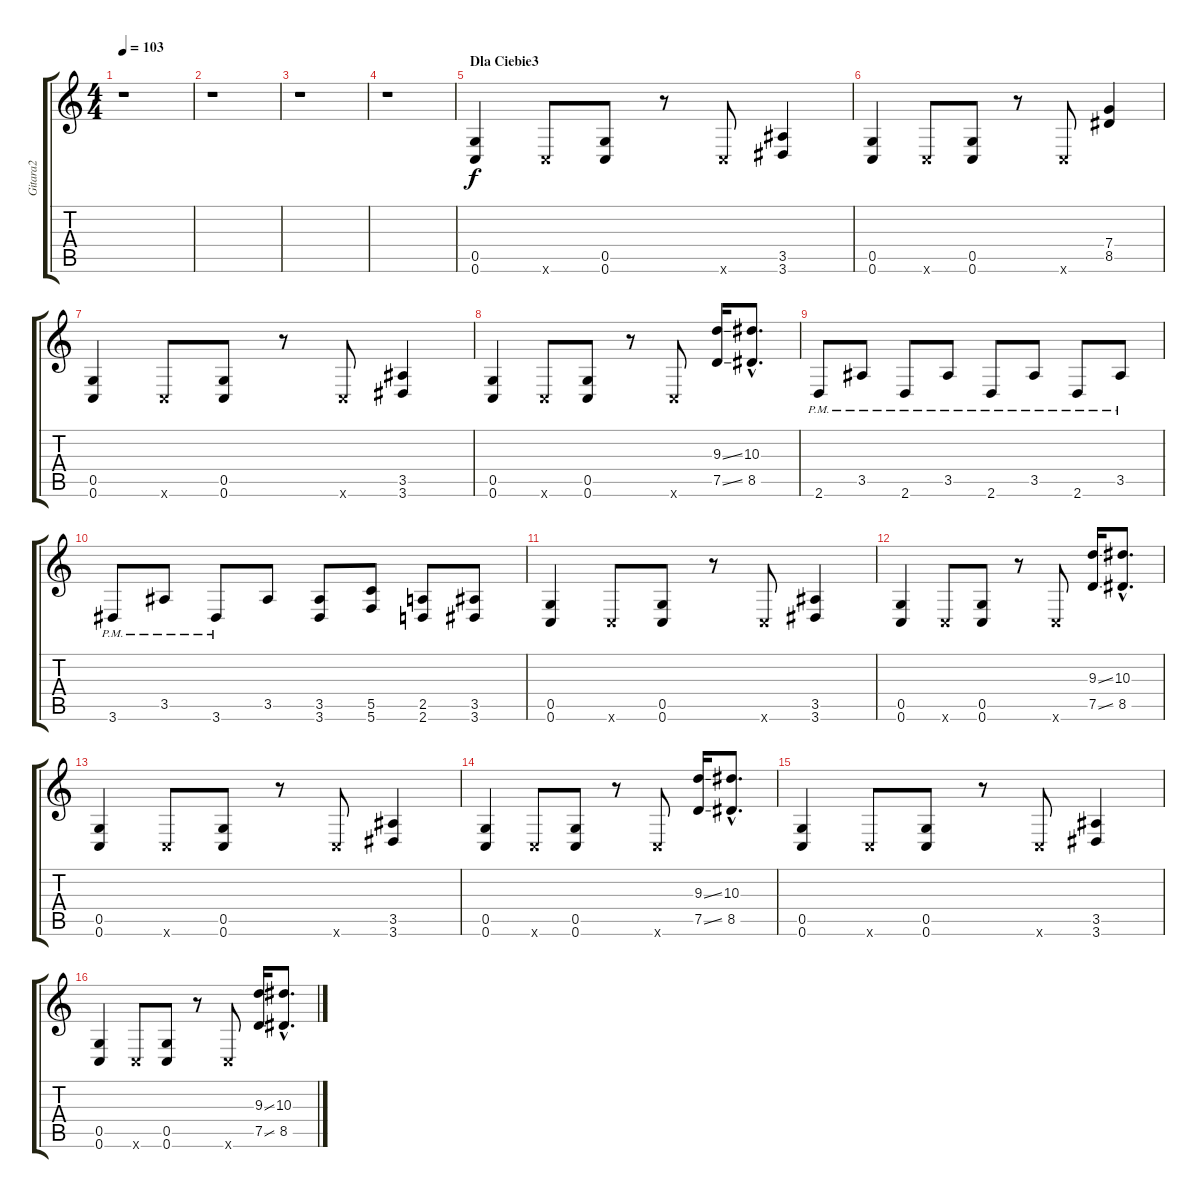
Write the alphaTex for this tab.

\track ("Gitara2" "Gitara2") {instrument distortionguitar}
\staff {score tabs}
\tuning (D4 A3 F3 C3 G2 C2) {hide}
\ts (4 4)
\tempo 103
\clef g2
\ks c
r.1{dy f} |
r.1 |
r.1 |
r.1 |
\section ("" "Dla Ciebie3")
(0.5 0.6).4{volume 16 balance 14 instrument distortionguitar} 0.6{x}.8 (0.5 0.6).8 r.8 0.6{x}.8 (3.5 3.6).4 |
(0.5 0.6).4 0.6{x}.8 (0.5 0.6).8 r.8 0.6{x}.8 (7.4 8.5).4 |
(0.5 0.6).4 0.6{x}.8 (0.5 0.6).8 r.8 0.6{x}.8 (3.5 3.6).4 |
(0.5 0.6).4 0.6{x}.8 (0.5 0.6).8 r.8 0.6{x}.8 (9.3{ss} 7.5{ss}).16 (10.3{hac} 8.5{hac}).8{d} |
2.6{pm}.8 3.5{pm}.8 2.6{pm}.8 3.5{pm}.8 2.6{pm}.8 3.5{pm}.8 2.6{pm}.8 3.5{pm}.8 |
3.6{pm}.8 3.5{pm}.8 3.6{pm}.8 3.5.8 (3.5 3.6).8 (5.5 5.6).8 (2.5 2.6).8 (3.5 3.6).8 |
(0.5 0.6).4 0.6{x}.8 (0.5 0.6).8 r.8 0.6{x}.8 (3.5 3.6).4 |
(0.5 0.6).4 0.6{x}.8 (0.5 0.6).8 r.8 0.6{x}.8 (9.3{ss} 7.5{ss}).16 (10.3{hac} 8.5{hac}).8{d} |
(0.5 0.6).4{volume 16 balance 14 instrument distortionguitar} 0.6{x}.8 (0.5 0.6).8 r.8 0.6{x}.8 (3.5 3.6).4 |
(0.5 0.6).4 0.6{x}.8 (0.5 0.6).8 r.8 0.6{x}.8 (9.3{ss} 7.5{ss}).16 (10.3{hac} 8.5{hac}).8{d} |
(0.5 0.6).4 0.6{x}.8 (0.5 0.6).8 r.8 0.6{x}.8 (3.5 3.6).4 |
(0.5 0.6).4 0.6{x}.8 (0.5 0.6).8 r.8 0.6{x}.8 (9.3{ss} 7.5{ss}).16 (10.3{hac} 8.5{hac}).8{d}
